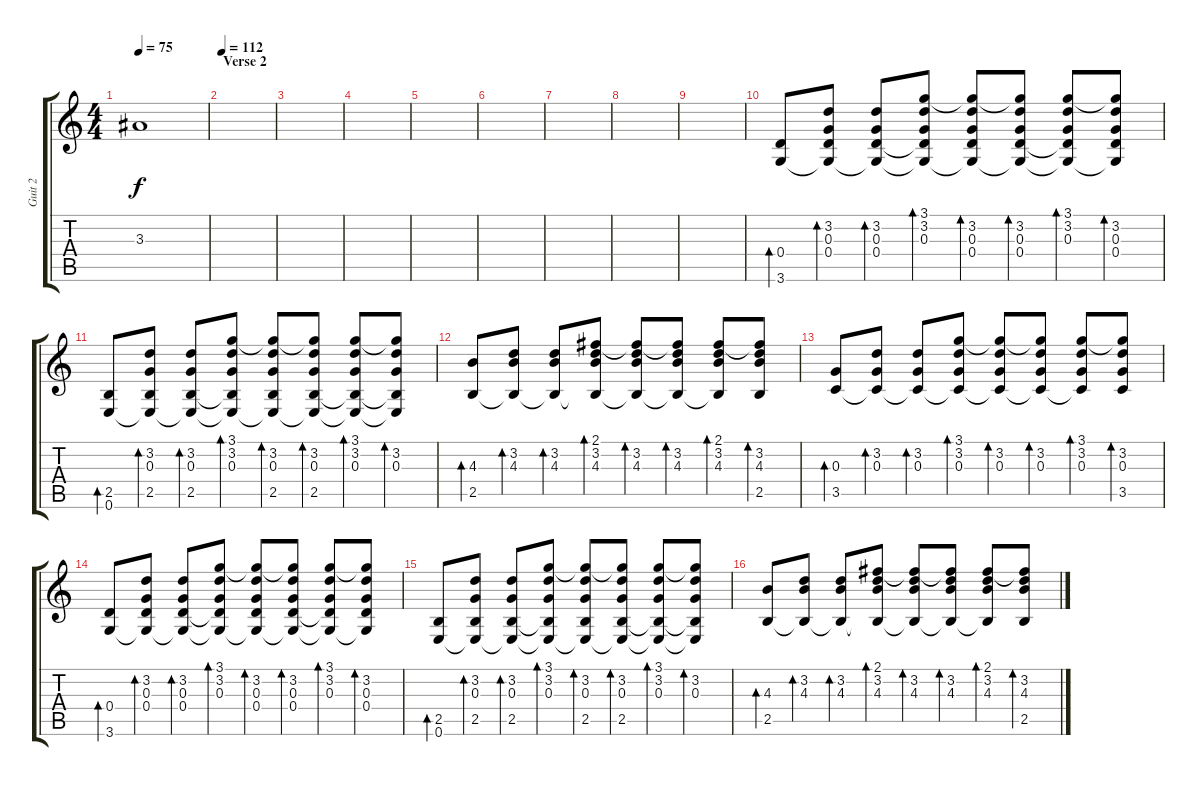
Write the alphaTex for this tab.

\track ("Guit 2" "Guit 2") {instrument electricguitarjazz}
\staff {score tabs}
\tuning (E4 B3 G3 D3 A2 E2) {hide}
\ts (4 4)
\tempo 75
\clef g2
\ks c
3.3{t}.1{dy f} |
\section ("" "Verse 2")
\tempo 112
|
|
|
|
|
|
|
|
(0.4 3.6).8{bd 60} (3.2 0.3 0.4 3.6{t}).8{bd 60} (3.2 0.3 0.4 3.6{t}).8{bd 60} (3.1 3.2 0.3 0.4{t} 3.6{t}).8{bd 60} (3.1{t} 3.2 0.3 0.4 3.6{t}).8{bd 60} (3.1{t} 3.2 0.3 0.4 3.6{t}).8{bd 60} (3.1 3.2 0.3 0.4{t} 3.6{t}).8{bd 60} (3.1{t} 3.2 0.3 0.4 3.6{t}).8{bd 30} |
(2.5 0.6).8{bd 30} (3.2 0.3 2.5 0.6{t}).8{bd 30} (3.2 0.3 2.5 0.6{t}).8{bd 30} (3.1 3.2 0.3 2.5{t} 0.6{t}).8{bd 30} (3.1{t} 3.2 0.3 2.5 0.6{t}).8{bd 30} (3.1{t} 3.2 0.3 2.5 0.6{t}).8{bd 30} (3.1 3.2 0.3 2.5{t} 0.6{t}).8{bd 30} (3.1{t} 3.2 0.3 2.5{t} 0.6{t}).8{bd 30} |
(4.3 2.5).8{bd 30} (3.2 4.3 2.5{t}).8{bd 30} (3.2 4.3 2.5{t}).8{bd 30} (2.1 3.2 4.3 2.5{t}).8{bd 30} (2.1{t} 3.2 4.3 2.5{t}).8{bd 30} (2.1{t} 3.2 4.3 2.5{t}).8{bd 30} (2.1 3.2 4.3 2.5{t}).8{bd 30} (2.1{t} 3.2 4.3 2.5).8{bd 30} |
(0.3 3.5).8{bd 30} (3.2 0.3 3.5{t}).8{bd 30} (3.2 0.3 3.5{t}).8{bd 30} (3.1 3.2 0.3 3.5{t}).8{bd 30} (3.1{t} 3.2 0.3 3.5{t}).8{bd 30} (3.1{t} 3.2 0.3 3.5{t}).8{bd 30} (3.1 3.2 0.3 3.5{t}).8{bd 30} (3.1{t} 3.2 0.3 3.5).8{bd 30} |
(0.4 3.6).8{bd 60} (3.2 0.3 0.4 3.6{t}).8{bd 60} (3.2 0.3 0.4 3.6{t}).8{bd 60} (3.1 3.2 0.3 0.4{t} 3.6{t}).8{bd 60} (3.1{t} 3.2 0.3 0.4 3.6{t}).8{bd 60} (3.1{t} 3.2 0.3 0.4 3.6{t}).8{bd 60} (3.1 3.2 0.3 0.4{t} 3.6{t}).8{bd 60} (3.1{t} 3.2 0.3 0.4 3.6{t}).8{bd 30} |
(2.5 0.6).8{bd 30} (3.2 0.3 2.5 0.6{t}).8{bd 30} (3.2 0.3 2.5 0.6{t}).8{bd 30} (3.1 3.2 0.3 2.5{t} 0.6{t}).8{bd 30} (3.1{t} 3.2 0.3 2.5 0.6{t}).8{bd 30} (3.1{t} 3.2 0.3 2.5 0.6{t}).8{bd 30} (3.1 3.2 0.3 2.5{t} 0.6{t}).8{bd 30} (3.1{t} 3.2 0.3 2.5{t} 0.6{t}).8{bd 30} |
(4.3 2.5).8{bd 30} (3.2 4.3 2.5{t}).8{bd 30} (3.2 4.3 2.5{t}).8{bd 30} (2.1 3.2 4.3 2.5{t}).8{bd 30} (2.1{t} 3.2 4.3 2.5{t}).8{bd 30} (2.1{t} 3.2 4.3 2.5{t}).8{bd 30} (2.1 3.2 4.3 2.5{t}).8{bd 30} (2.1{t} 3.2 4.3 2.5).8{bd 30}
